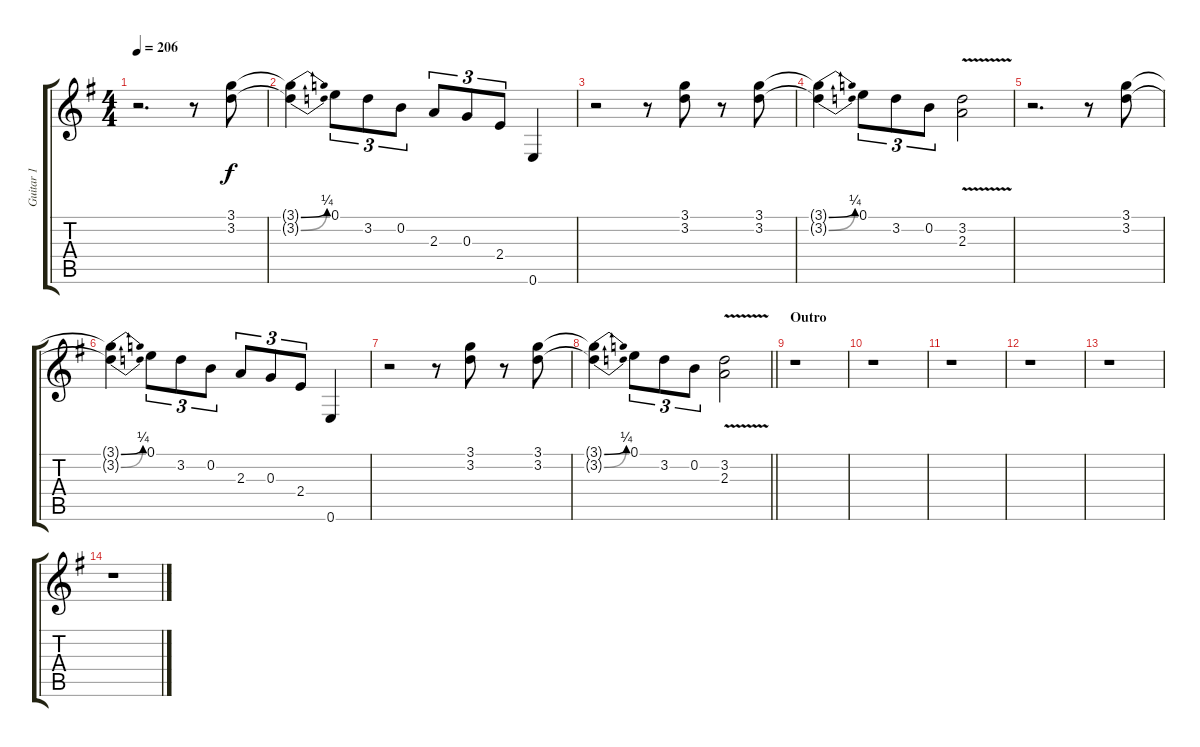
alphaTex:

\track ("Guitar 1" "Guitar 1") {instrument distortionguitar}
\staff {score tabs}
\tuning (E4 B3 G3 D3 A2 E2) {hide}
\ts (4 4)
\tempo 206
\clef g2
\ks g
r.2{d dy f} r.8 (3.1 3.2).8 |
(3.1{be (bend 0 0 60 1) t} 3.2{be (bend 0 0 60 1) t}).4 0.1.8{tu (3 2)} 3.2.8{tu (3 2)} 0.2.8{tu (3 2)} 2.3.8{tu (3 2)} 0.3.8{tu (3 2)} 2.4.8{tu (3 2)} 0.6.4 |
r.2 r.8 (3.1 3.2).8 r.8 (3.1 3.2).8 |
(3.1{be (bend 0 0 60 1) t} 3.2{be (bend 0 0 60 1) t}).4 0.1.8{tu (3 2)} 3.2.8{tu (3 2)} 0.2.8{tu (3 2)} (3.2{v} 2.3{v}).2 |
r.2{d} r.8 (3.1 3.2).8 |
(3.1{be (bend 0 0 60 1) t} 3.2{be (bend 0 0 60 1) t}).4 0.1.8{tu (3 2)} 3.2.8{tu (3 2)} 0.2.8{tu (3 2)} 2.3.8{tu (3 2)} 0.3.8{tu (3 2)} 2.4.8{tu (3 2)} 0.6.4 |
r.2 r.8 (3.1 3.2).8 r.8 (3.1 3.2).8 |
\barLineRight lightlight
(3.1{be (bend 0 0 60 1) t} 3.2{be (bend 0 0 60 1) t}).4 0.1.8{tu (3 2)} 3.2.8{tu (3 2)} 0.2.8{tu (3 2)} (3.2{v} 2.3{v}).2 |
\section ("" "Outro")
r.1 |
r.1 |
r.1 |
r.1 |
r.1 |
r.1
